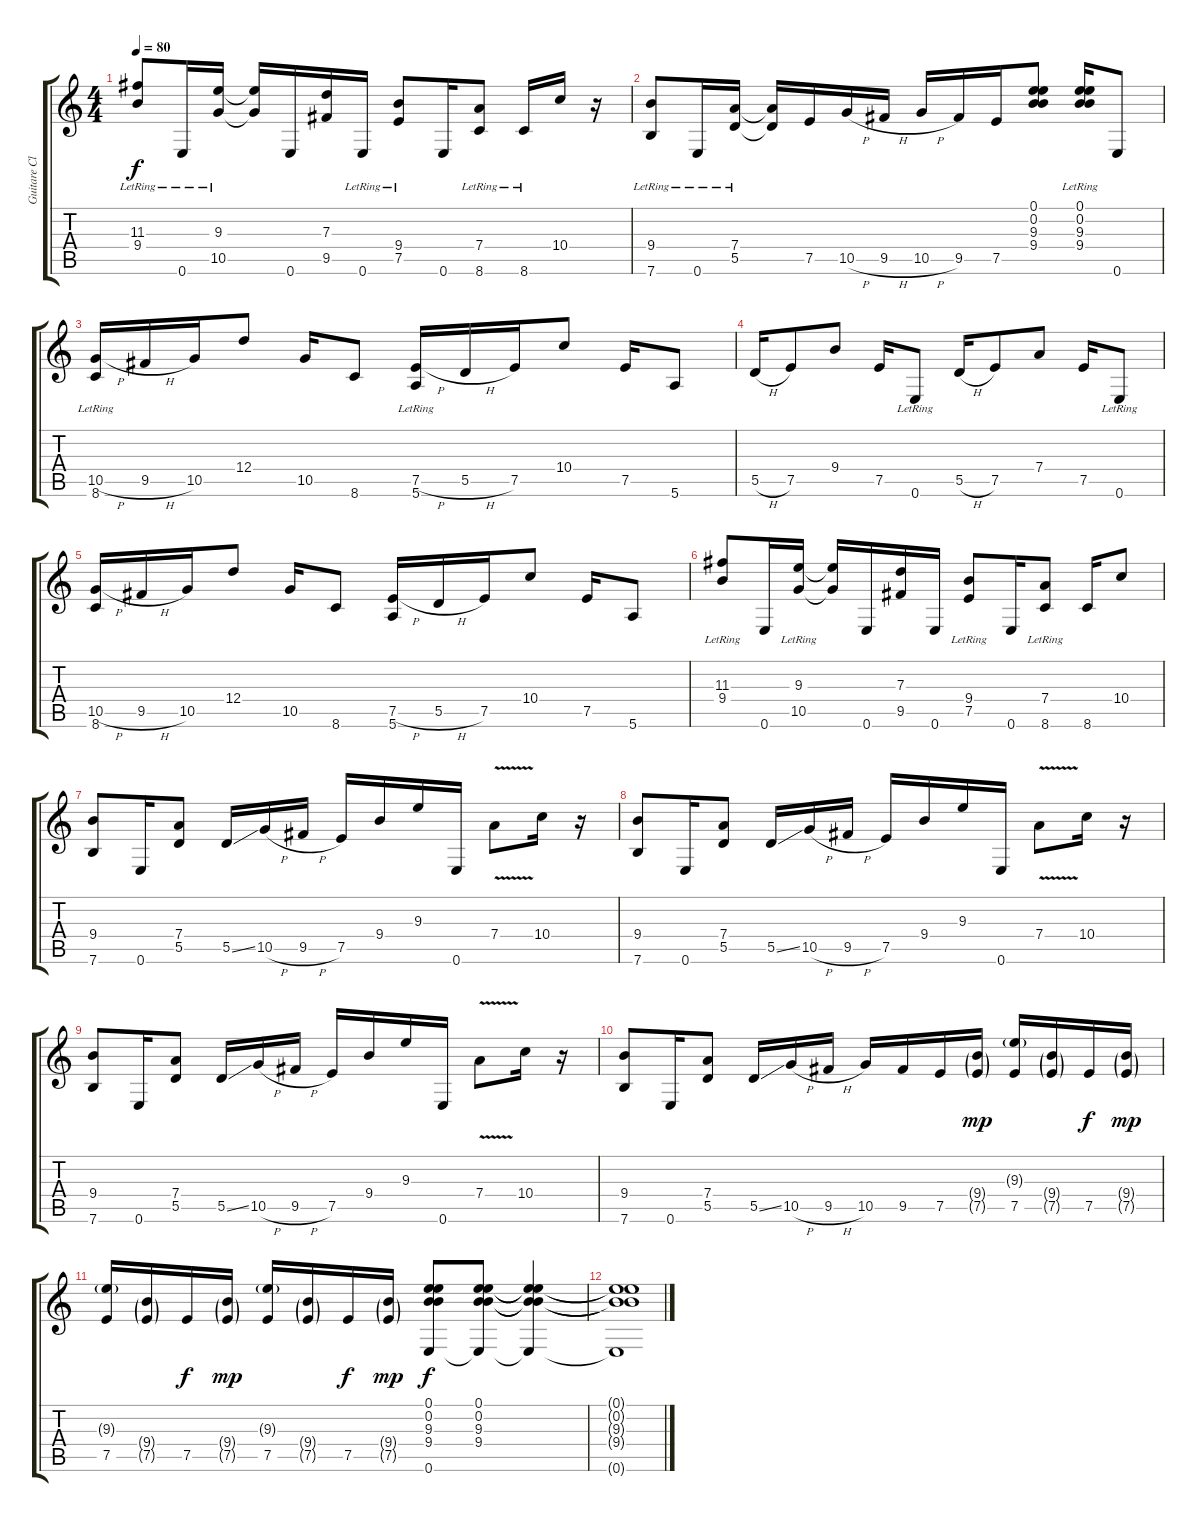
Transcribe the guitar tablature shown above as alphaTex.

\track ("Guitare Clean" "Guitare Cl") {instrument acousticguitarnylon}
\staff {score tabs}
\tuning (E4 B3 G3 D3 A2 E2) {hide}
\ts (4 4)
\tempo 80
\clef g2
\ks c
(11.3{lr} 9.4{lr}).8{dy f} 0.6{lr}.16 (9.3{lr} 10.5{lr}).16 (9.3{t} 10.5{t}).16 0.6.16 (7.3 9.5).16 0.6{lr}.16 (9.4{lr} 7.5{lr}).8 0.6.16 (7.4{lr} 8.6{lr}).8 8.6{lr}.16 10.4.16 r.16 |
(9.4{lr} 7.6{lr}).8 0.6{lr}.16 (7.4{lr} 5.5{lr}).16 (7.4{t} 5.5{t}).16 7.5.16 10.5{h}.16 9.5{h}.16 10.5{h}.16 9.5.16 7.5.16 (0.1 0.2 9.3 9.4).8 (0.1{lr} 0.2{lr} 9.3{lr} 9.4).16 0.6.8 |
(10.5{h} 8.6{lr}).16 9.5{h}.16 10.5.16 12.4.8 10.5.16 8.6.8 (7.5{h} 5.6{lr}).16 5.5{h}.16 7.5.16 10.4.8 7.5.16 5.6.8 |
5.5{h}.16 7.5.8 9.4.8 7.5.16 0.6{lr}.8 5.5{h}.16 7.5.8 7.4.8 7.5.16 0.6{lr}.8 |
(10.5{h} 8.6).16 9.5{h}.16 10.5.16 12.4.8 10.5.16 8.6.8 (7.5{h} 5.6).16 5.5{h}.16 7.5.16 10.4.8 7.5.16 5.6.8 |
(11.3{lr} 9.4{lr}).8 0.6.16 (9.3{lr} 10.5{lr}).16 (9.3{t} 10.5{t}).16 0.6.16 (7.3 9.5).16 0.6.16 (9.4{lr} 7.5{lr}).8 0.6.16 (7.4{lr} 8.6{lr}).8 8.6.16 10.4.8 |
(9.4 7.6).8 0.6.16 (7.4 5.5).8 5.5{ss}.16 10.5{h}.16 9.5{h}.16 7.5.16 9.4.16 9.3.16 0.6.16 7.4{v}.8 10.4.16 r.16 |
(9.4 7.6).8 0.6.16 (7.4 5.5).8 5.5{ss}.16 10.5{h}.16 9.5{h}.16 7.5.16 9.4.16 9.3.16 0.6.16 7.4{v}.8 10.4.16 r.16 |
(9.4 7.6).8 0.6.16 (7.4 5.5).8 5.5{ss}.16 10.5{h}.16 9.5{h}.16 7.5.16 9.4.16 9.3.16 0.6.16 7.4{v}.8 10.4.16 r.16 |
(9.4 7.6).8 0.6.16 (7.4 5.5).8 5.5{ss}.16 10.5{h}.16 9.5{h}.16 10.5.16 9.5.16 7.5.16 (9.4{g} 7.5{g}).16{dy mp} (9.3{g} 7.5).16 (9.4{g} 7.5{g}).16 7.5.16{dy f} (9.4{g} 7.5{g}).16{dy mp} |
(9.3{g} 7.5).16 (9.4{g} 7.5{g}).16 7.5.16{dy f} (9.4{g} 7.5{g}).16{dy mp} (9.3{g} 7.5).16 (9.4{g} 7.5{g}).16 7.5.16{dy f} (9.4{g} 7.5{g}).16{dy mp} (0.1 0.2 9.3 9.4 0.6).8{dy f} (0.1 0.2 9.3 9.4 0.6{t}).8 (0.1{t} 0.2{t} 9.3{t} 9.4{t} 0.6{t}).4 |
(0.1{t} 0.2{t} 9.3{t} 9.4{t} 0.6{t}).1
